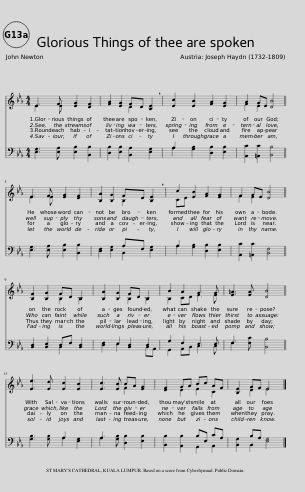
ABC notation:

X:1
%%score ( 1 2 ) ( 3 4 )
L:1/8
M:4/4
I:linebreak $
K:Eb
V:1 treble
V:2 treble
V:3 bass
V:4 bass
V:1
 E3 F [EG]2 [DF]2 | [FA]2 [EG]2 FD !breath![B,E]2 | [Ec]2 [EB]2 [FA]2 [EG]2 | A2 GE [DB]4 ||$ E3 F [EG]2 [DF]2 | %5
 [B,A]2 [B,G]2 FD !breath![B,E]2 | c2 [EB]2 [FA]2 [EG]2 | F2 GE [DB]4 ||$ [B,F]2 [B,G]2 FD B,2 | [B,A]2 [B,G]2 FD B,2 | %10
 B2 A2 G3 G | [E=A]3 [EA] [DB]4 ||$ [Ee]3 [Ed] [Ec]2 [EB]2 | [Ec]3 [EB] BA [EG]2 | [DF]2 GA Bc AF | %15
 [B,E]2 GF E4 |] %16
V:2
 E3 E x4 | x4 D2 x2 | x8 | F2 E2 x4 ||$ E3 E x4 | %5
 x4 B,2 x2 | CD x6 | F2 E2 x4 ||$ x4 B,2 B,2 | x4 B,2 B,2 | %10
 B,2 CD E3 E | x8 ||$ x8 | x4 F2 x2 | x2 D2 E2 C2 | %15
 x2 D2 E4 |] %16
V:3
 [E,G,]3 [E,A,] [E,B,]2 [B,,B,]2 | [D,B,]2 [E,B,]2 [B,,A,]2 [E,G,]2 | A,2 [G,B,]2 [D,B,]2 [E,B,]2 | [A,,C]2 [=A,,C]2 [B,,B,]4 ||$ [E,G,]3 [E,A,] [E,B,]2 [B,,B,]2 | %5
 [D,F,]2 [E,G,]2 A,F, [E,G,]2 | A,2 [G,B,]2 [D,B,]2 [E,B,]2 | [A,,C]2 [=A,,C]2 [B,,F,]4 ||$ [B,,D,]2 [B,,E,]2 D,F, [B,,D,]2 | [D,F,]2 E,2 [B,,D,]2 D,2 | %10
 G,2 F,2 E,3 E, | F,3 [F,C] [B,,B,]4 ||$ [G,B,]3 [G,B,] A,2 [E,G,]2 | A,3 [G,B,] [D,B,]2 [E,B,]2 | [B,,B,]2 [A,,B,]2 B,E, CA, | %15
 [B,,G,]2 B,A, [E,G,]4 |] %16
V:4
 x8 | x8 | A,2 x6 | x8 ||$ x8 | %5
 x4 B,,2 x2 | A,2 x6 | x8 ||$ x4 B,,2 x2 | x2 E,2 x2 B,,A,, | %10
 G,,2 A,,B,, C,3 C, | F,3 x5 ||$ x4 A,2 x2 | A,3 x5 | x4 G,,2 A,,2 | %15
 x2 B,,2 x4 |] %16
